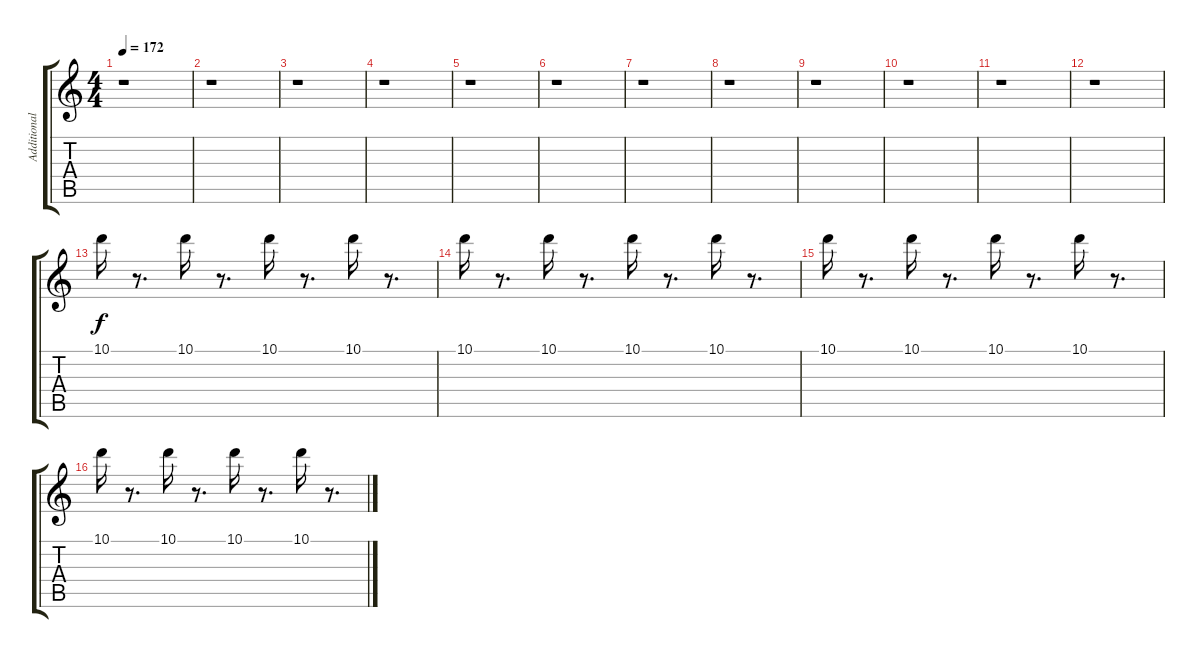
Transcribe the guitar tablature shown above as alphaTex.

\track ("Additional Guitar/Overdub/Guitar2" "Additional") {instrument overdrivenguitar}
\staff {score tabs}
\tuning (E4 B3 G3 D3 A2 E2) {hide}
\ts (4 4)
\tempo 172
\clef g2
\ks c
r.1{dy f} |
r.1 |
r.1 |
r.1 |
r.1 |
r.1 |
r.1 |
r.1 |
r.1 |
r.1 |
r.1 |
r.1 |
10.1.16 r.8{d} 10.1.16 r.8{d} 10.1.16 r.8{d} 10.1.16 r.8{d} |
10.1.16 r.8{d} 10.1.16 r.8{d} 10.1.16 r.8{d} 10.1.16 r.8{d} |
10.1.16 r.8{d} 10.1.16 r.8{d} 10.1.16 r.8{d} 10.1.16 r.8{d} |
10.1.16 r.8{d} 10.1.16 r.8{d} 10.1.16 r.8{d} 10.1.16 r.8{d}
